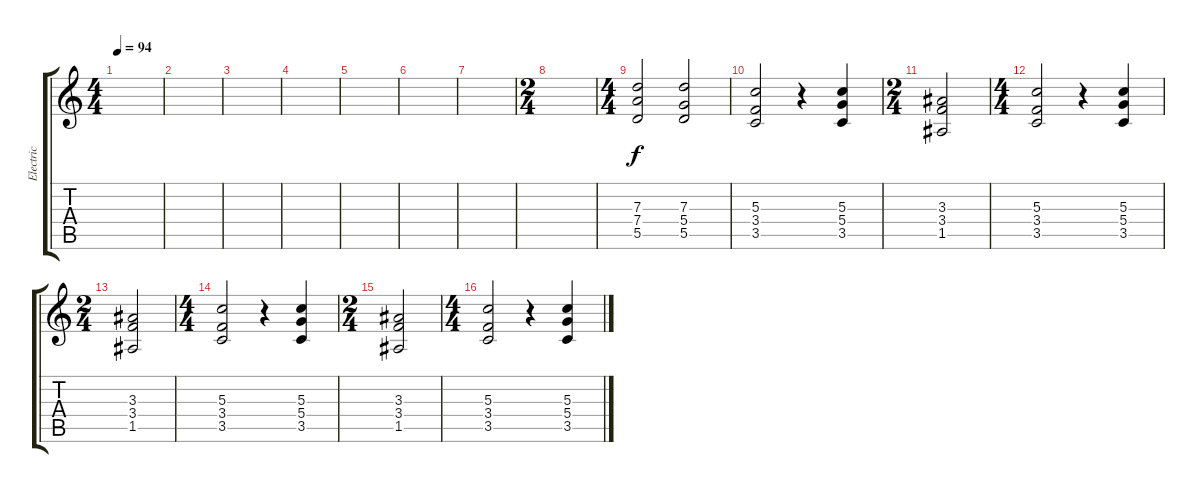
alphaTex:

\track ("Electric" "Electric") {instrument overdrivenguitar}
\staff {score tabs}
\tuning (E4 B3 G3 D3 A2 E2) {hide}
\ts (4 4)
\tempo 94
\clef g2
\ks c
|
|
|
|
|
|
|
\ts (2 4)
|
\ts (4 4)
(7.3 7.4 5.5).2 (7.3 5.4 5.5).2 |
(5.3 3.4 3.5).2 r.4 (5.3 5.4 3.5).4 |
\ts (2 4)
(3.3 3.4 1.5).2 |
\ts (4 4)
(5.3 3.4 3.5).2 r.4 (5.3 5.4 3.5).4 |
\ts (2 4)
(3.3 3.4 1.5).2 |
\ts (4 4)
(5.3 3.4 3.5).2 r.4 (5.3 5.4 3.5).4 |
\ts (2 4)
(3.3 3.4 1.5).2 |
\ts (4 4)
(5.3 3.4 3.5).2 r.4 (5.3 5.4 3.5).4
